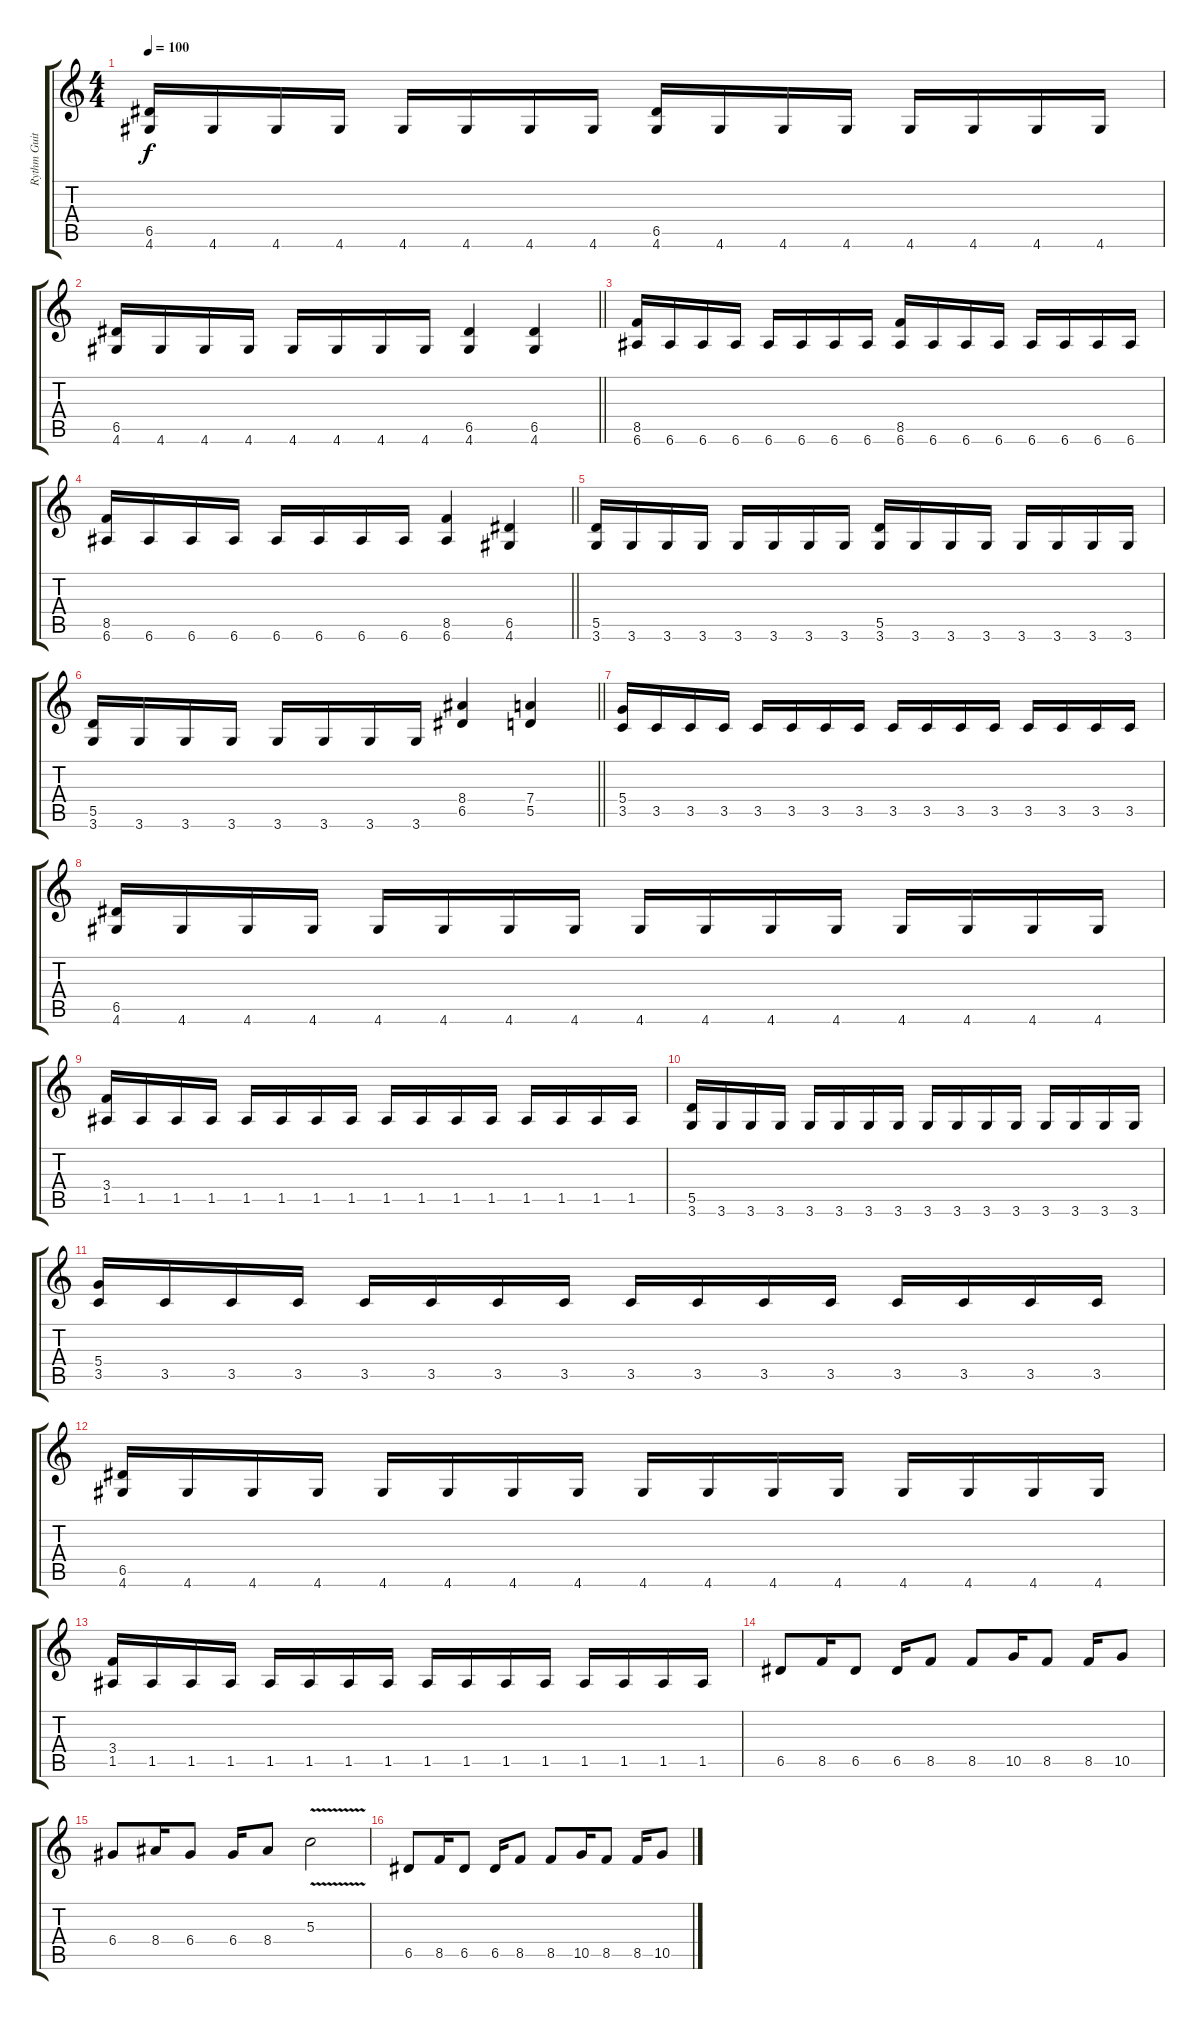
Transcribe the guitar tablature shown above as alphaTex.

\track ("Rythm Guitar" "Rythm Guit") {instrument distortionguitar}
\staff {score tabs}
\tuning (E4 B3 G3 D3 A2 E2) {hide}
\ts (4 4)
\tempo 100
\clef g2
\ks c
(6.5 4.6).16{dy f} 4.6.16 4.6.16 4.6.16 4.6.16 4.6.16 4.6.16 4.6.16 (6.5 4.6).16 4.6.16 4.6.16 4.6.16 4.6.16 4.6.16 4.6.16 4.6.16 |
\barLineRight lightlight
(6.5 4.6).16 4.6.16 4.6.16 4.6.16 4.6.16 4.6.16 4.6.16 4.6.16 (6.5 4.6).4 (6.5 4.6).4 |
(8.5 6.6).16 6.6.16 6.6.16 6.6.16 6.6.16 6.6.16 6.6.16 6.6.16 (8.5 6.6).16 6.6.16 6.6.16 6.6.16 6.6.16 6.6.16 6.6.16 6.6.16 |
\barLineRight lightlight
(8.5 6.6).16 6.6.16 6.6.16 6.6.16 6.6.16 6.6.16 6.6.16 6.6.16 (8.5 6.6).4 (6.5 4.6).4 |
(5.5 3.6).16 3.6.16 3.6.16 3.6.16 3.6.16 3.6.16 3.6.16 3.6.16 (5.5 3.6).16 3.6.16 3.6.16 3.6.16 3.6.16 3.6.16 3.6.16 3.6.16 |
\barLineRight lightlight
(5.5 3.6).16 3.6.16 3.6.16 3.6.16 3.6.16 3.6.16 3.6.16 3.6.16 (8.4 6.5).4 (7.4 5.5).4 |
(5.4 3.5).16 3.5.16 3.5.16 3.5.16 3.5.16 3.5.16 3.5.16 3.5.16 3.5.16 3.5.16 3.5.16 3.5.16 3.5.16 3.5.16 3.5.16 3.5.16 |
(6.5 4.6).16 4.6.16 4.6.16 4.6.16 4.6.16 4.6.16 4.6.16 4.6.16 4.6.16 4.6.16 4.6.16 4.6.16 4.6.16 4.6.16 4.6.16 4.6.16 |
(3.4 1.5).16 1.5.16 1.5.16 1.5.16 1.5.16 1.5.16 1.5.16 1.5.16 1.5.16 1.5.16 1.5.16 1.5.16 1.5.16 1.5.16 1.5.16 1.5.16 |
(5.5 3.6).16 3.6.16 3.6.16 3.6.16 3.6.16 3.6.16 3.6.16 3.6.16 3.6.16 3.6.16 3.6.16 3.6.16 3.6.16 3.6.16 3.6.16 3.6.16 |
(5.4 3.5).16 3.5.16 3.5.16 3.5.16 3.5.16 3.5.16 3.5.16 3.5.16 3.5.16 3.5.16 3.5.16 3.5.16 3.5.16 3.5.16 3.5.16 3.5.16 |
(6.5 4.6).16 4.6.16 4.6.16 4.6.16 4.6.16 4.6.16 4.6.16 4.6.16 4.6.16 4.6.16 4.6.16 4.6.16 4.6.16 4.6.16 4.6.16 4.6.16 |
(3.4 1.5).16 1.5.16 1.5.16 1.5.16 1.5.16 1.5.16 1.5.16 1.5.16 1.5.16 1.5.16 1.5.16 1.5.16 1.5.16 1.5.16 1.5.16 1.5.16 |
6.5.8 8.5.16 6.5.8 6.5.16 8.5.8 8.5.8 10.5.16 8.5.8 8.5.16 10.5.8 |
6.4.8 8.4.16 6.4.8 6.4.16 8.4.8 5.3{v}.2 |
6.5.8 8.5.16 6.5.8 6.5.16 8.5.8 8.5.8 10.5.16 8.5.8 8.5.16 10.5.8
